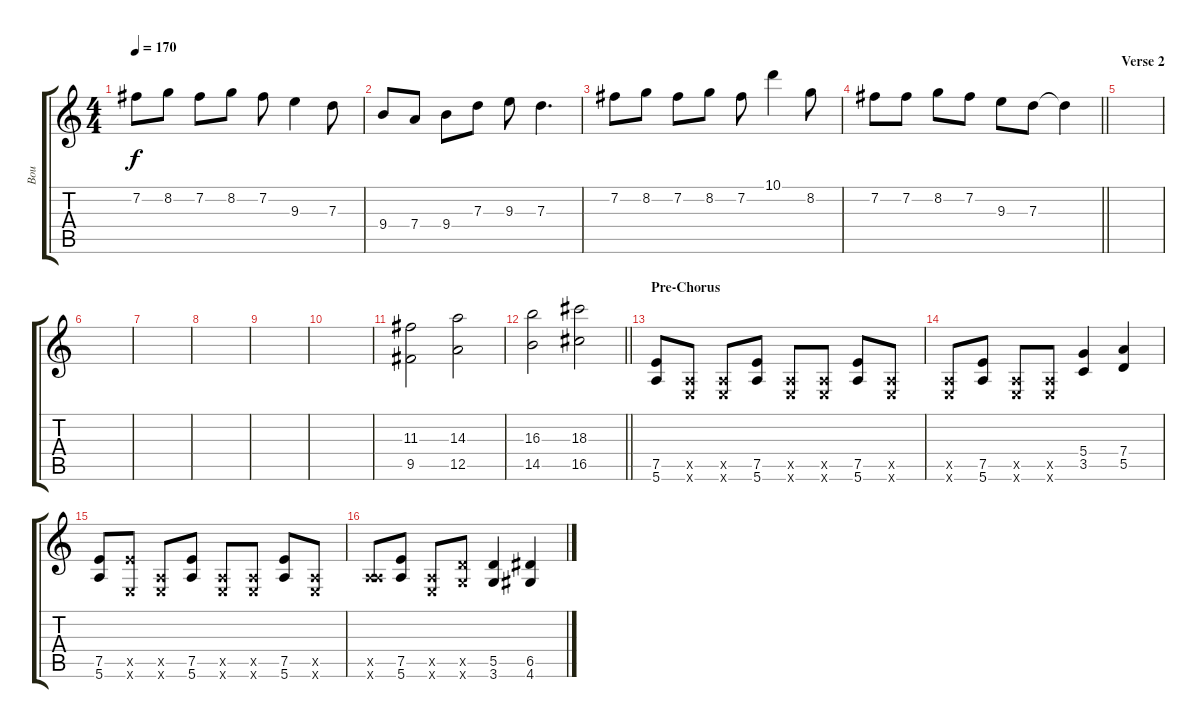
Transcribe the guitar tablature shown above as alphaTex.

\track ("Bou" "Bou") {instrument distortionguitar}
\staff {score tabs}
\tuning (E4 B3 G3 D3 A2 E2) {hide}
\ts (4 4)
\tempo 170
\clef g2
\ks c
7.2.8{dy f} 8.2.8 7.2.8 8.2.8 7.2.8 9.3.4 7.3.8 |
9.4.8 7.4.8 9.4.8 7.3.8 9.3.8 7.3.4{d} |
7.2.8 8.2.8 7.2.8 8.2.8 7.2.8 10.1.4 8.2.8 |
\barLineRight lightlight
7.2.8 7.2.8 8.2.8 7.2.8 9.3.8 7.3.8 7.3{t}.4 |
\section ("" "Verse 2")
|
|
|
|
|
|
(11.3 9.5).2 (14.3 12.5).2 |
\barLineRight lightlight
(16.3 14.5).2 (18.3 16.5).2 |
\section ("" "Pre-Chorus")
(7.5 5.6).8 (0.5{x} 0.6{x}).8 (0.5{x} 0.6{x}).8 (7.5 5.6).8 (0.5{x} 0.6{x}).8 (0.5{x} 0.6{x}).8 (7.5 5.6).8 (0.5{x} 0.6{x}).8 |
(0.5{x} 0.6{x}).8 (7.5 5.6).8 (0.5{x} 0.6{x}).8 (0.5{x} 0.6{x}).8 (5.4 3.5).4 (7.4 5.5).4 |
(7.5 5.6).8 (7.5{x} 0.6{x}).8 (0.5{x} 0.6{x}).8 (7.5 5.6).8 (0.5{x} 0.6{x}).8 (0.5{x} 0.6{x}).8 (7.5 5.6).8 (0.5{x} 0.6{x}).8 |
(0.5{x} 5.6{x}).8 (7.5 5.6).8 (0.5{x} 0.6{x}).8 (5.5{x} 3.6{x}).8 (5.5 3.6).4 (6.5 4.6).4
